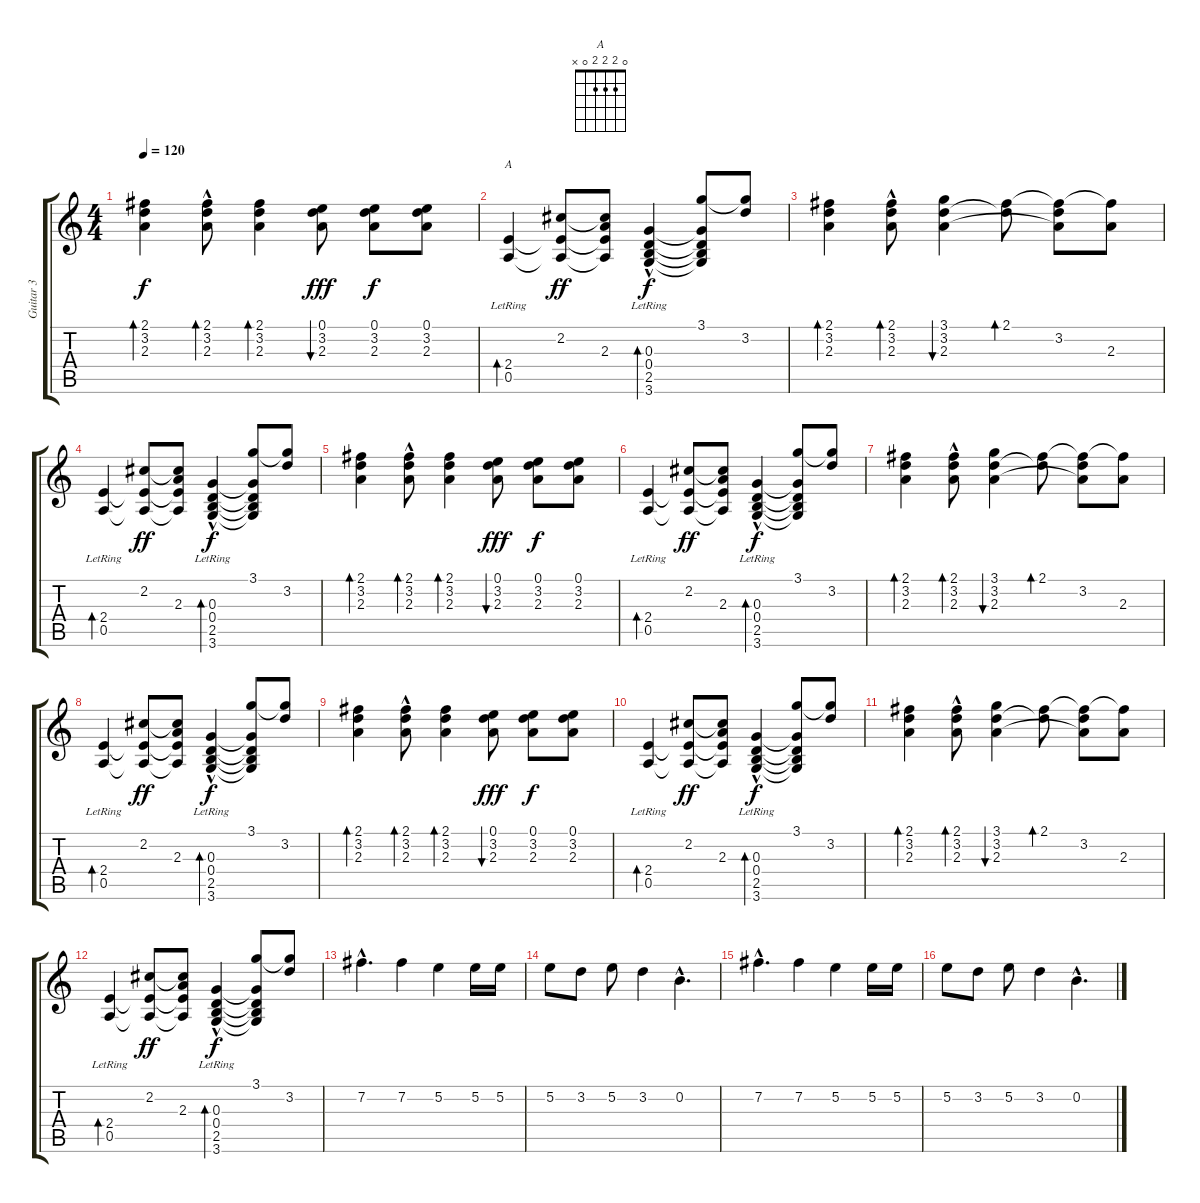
\track ("Guitar 3" "Guitar 3") {instrument overdrivenguitar}
\staff {score tabs}
\tuning (E4 B3 G3 D3 A2 E2) {hide}
\chord ("A" 0 2 2 2 0 x)
\ts (4 4)
\tempo 120
\clef g2
\ks c
(2.1 3.2 2.3).4{bd 60 dy f} (2.1 3.2{hac} 2.3).8{bd 30} (2.1 3.2 2.3).4{bd 30} (0.1 3.2 2.3).8{bu 30 dy fff} (0.1 3.2 2.3).8{dy f} (0.1 3.2 2.3).8 |
(2.4{lr} 0.5{lr}).4{bd 30 ch "A"} (2.2 2.4{t} 0.5{t}).8{dy ff} (2.2{t} 2.3 2.4{t} 0.5{t}).8 (0.3{lr} 0.4{hac lr} 2.5{lr} 3.6{lr}).4{bd 30 dy f} (3.1 0.3{t} 0.4{t} 2.5{t} 3.6{t}).8 (3.1{t} 3.2).8 |
(2.1 3.2 2.3).4{bd 60} (2.1 3.2{hac} 2.3).8{bd 30} (3.1 3.2 2.3).4{bu 30} (2.1 3.2{t}).8{bd 60} (2.1{t} 3.2 2.3{t}).8 (2.1{t} 2.3).8 |
(2.4{lr} 0.5{lr}).4{bd 30} (2.2 2.4{t} 0.5{t}).8{dy ff} (2.2{t} 2.3 2.4{t} 0.5{t}).8 (0.3{lr} 0.4{hac lr} 2.5{lr} 3.6{lr}).4{bd 30 dy f} (3.1 0.3{t} 0.4{t} 2.5{t} 3.6{t}).8 (3.1{t} 3.2).8 |
(2.1 3.2 2.3).4{bd 60} (2.1 3.2{hac} 2.3).8{bd 30} (2.1 3.2 2.3).4{bd 30} (0.1 3.2 2.3).8{bu 30 dy fff} (0.1 3.2 2.3).8{dy f} (0.1 3.2 2.3).8 |
(2.4{lr} 0.5{lr}).4{bd 30} (2.2 2.4{t} 0.5{t}).8{dy ff} (2.2{t} 2.3 2.4{t} 0.5{t}).8 (0.3{lr} 0.4{hac lr} 2.5{lr} 3.6{lr}).4{bd 30 dy f} (3.1 0.3{t} 0.4{t} 2.5{t} 3.6{t}).8 (3.1{t} 3.2).8 |
(2.1 3.2 2.3).4{bd 60} (2.1 3.2{hac} 2.3).8{bd 30} (3.1 3.2 2.3).4{bu 30} (2.1 3.2{t}).8{bd 60} (2.1{t} 3.2 2.3{t}).8 (2.1{t} 2.3).8 |
(2.4{lr} 0.5{lr}).4{bd 30} (2.2 2.4{t} 0.5{t}).8{dy ff} (2.2{t} 2.3 2.4{t} 0.5{t}).8 (0.3{lr} 0.4{hac lr} 2.5{lr} 3.6{lr}).4{bd 30 dy f} (3.1 0.3{t} 0.4{t} 2.5{t} 3.6{t}).8 (3.1{t} 3.2).8 |
(2.1 3.2 2.3).4{bd 60} (2.1 3.2{hac} 2.3).8{bd 30} (2.1 3.2 2.3).4{bd 30} (0.1 3.2 2.3).8{bu 30 dy fff} (0.1 3.2 2.3).8{dy f} (0.1 3.2 2.3).8 |
(2.4{lr} 0.5{lr}).4{bd 30} (2.2 2.4{t} 0.5{t}).8{dy ff} (2.2{t} 2.3 2.4{t} 0.5{t}).8 (0.3{lr} 0.4{hac lr} 2.5{lr} 3.6{lr}).4{bd 30 dy f} (3.1 0.3{t} 0.4{t} 2.5{t} 3.6{t}).8 (3.1{t} 3.2).8 |
(2.1 3.2 2.3).4{bd 60} (2.1 3.2{hac} 2.3).8{bd 30} (3.1 3.2 2.3).4{bu 30} (2.1 3.2{t}).8{bd 60} (2.1{t} 3.2 2.3{t}).8 (2.1{t} 2.3).8 |
(2.4{lr} 0.5{lr}).4{bd 30} (2.2 2.4{t} 0.5{t}).8{dy ff} (2.2{t} 2.3 2.4{t} 0.5{t}).8 (0.3{lr} 0.4{hac lr} 2.5{lr} 3.6{lr}).4{bd 30 dy f} (3.1 0.3{t} 0.4{t} 2.5{t} 3.6{t}).8 (3.1{t} 3.2).8 |
7.2{hac}.4{d} 7.2.4 5.2.4 5.2.16 5.2.16 |
5.2.8 3.2.8 5.2.8 3.2.4 0.2{hac}.4{d} |
7.2{hac}.4{d} 7.2.4 5.2.4 5.2.16 5.2.16 |
5.2.8 3.2.8 5.2.8 3.2.4 0.2{hac}.4{d}
